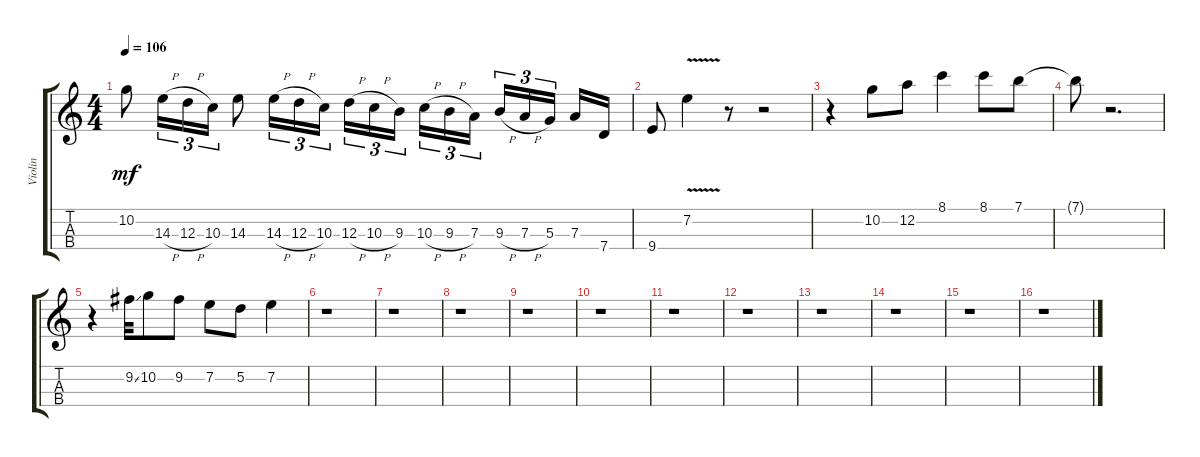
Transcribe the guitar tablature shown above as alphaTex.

\track ("Violin" "Violin") {instrument violin}
\staff {score tabs}
\tuning (E5 A4 D4 G3) {hide}
\ts (4 4)
\tempo 106
\clef g2
\ks c
10.2{t}.8{dy mf} 14.3{h}.16{tu (3 2)} 12.3{h}.16{tu (3 2)} 10.3.16{tu (3 2)} 14.3.8 14.3{h}.16{tu (3 2)} 12.3{h}.16{tu (3 2)} 10.3.16{tu (3 2)} 12.3{h}.16{tu (3 2)} 10.3{h}.16{tu (3 2)} 9.3.16{tu (3 2)} 10.3{h}.16{tu (3 2)} 9.3{h}.16{tu (3 2)} 7.3.16{tu (3 2)} 9.3{h}.16{tu (3 2)} 7.3{h}.16{tu (3 2)} 5.3.16{tu (3 2)} 7.3.16 7.4.16 |
9.4.8 7.2{v}.4 r.8 r.2 |
r.4 10.2.8 12.2.8 8.1.4 8.1.8 7.1.8 |
7.1{t}.8 r.2{d} |
r.4 9.2{ss}.32 10.2.8 9.2.8 7.2.8 5.2.8 7.2.4 |
r.1 |
r.1 |
r.1 |
r.1 |
r.1 |
r.1 |
r.1 |
r.1 |
r.1 |
r.1 |
r.1
